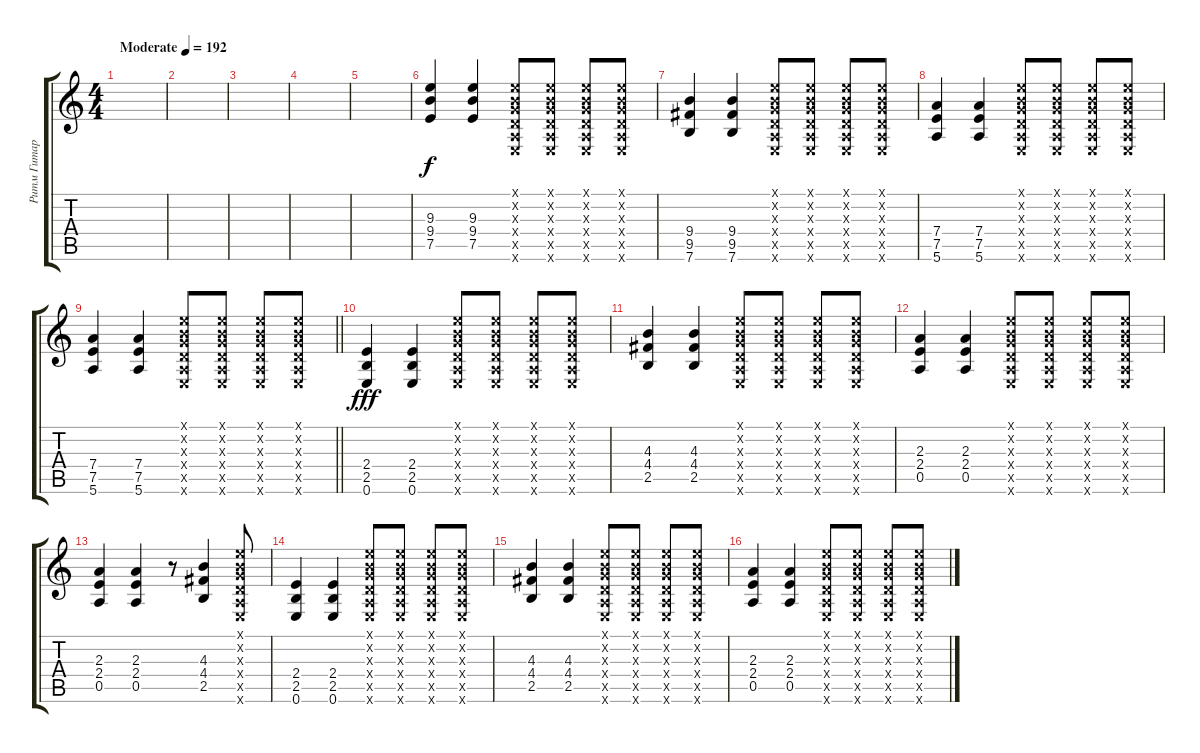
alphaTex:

\track ("Ритм Гитара (Bizzy D)" "Ритм Гитар") {instrument overdrivenguitar}
\staff {score tabs}
\tuning (E4 B3 G3 D3 A2 E2) {hide}
\ts (4 4)
\tempo (192 "Moderate")
\clef g2
\ks c
|
|
|
|
|
(9.3 9.4 7.5).4 (9.3 9.4 7.5).4 (0.1{x} 0.2{x} 0.3{x} 0.4{x} 0.5{x} 0.6{x}).8 (0.1{x} 0.2{x} 0.3{x} 0.4{x} 0.5{x} 0.6{x}).8 (0.1{x} 0.2{x} 0.3{x} 0.4{x} 0.5{x} 0.6{x}).8 (0.1{x} 0.2{x} 0.3{x} 0.4{x} 0.5{x} 0.6{x}).8 |
(9.4 9.5 7.6).4 (9.4 9.5 7.6).4 (0.1{x} 0.2{x} 0.3{x} 0.4{x} 0.5{x} 0.6{x}).8 (0.1{x} 0.2{x} 0.3{x} 0.4{x} 0.5{x} 0.6{x}).8 (0.1{x} 0.2{x} 0.3{x} 0.4{x} 0.5{x} 0.6{x}).8 (0.1{x} 0.2{x} 0.3{x} 0.4{x} 0.5{x} 0.6{x}).8 |
(7.4 7.5 5.6).4 (7.4 7.5 5.6).4 (0.1{x} 0.2{x} 0.3{x} 0.4{x} 0.5{x} 0.6{x}).8 (0.1{x} 0.2{x} 0.3{x} 0.4{x} 0.5{x} 0.6{x}).8 (0.1{x} 0.2{x} 0.3{x} 0.4{x} 0.5{x} 0.6{x}).8 (0.1{x} 0.2{x} 0.3{x} 0.4{x} 0.5{x} 0.6{x}).8 |
\barLineRight lightlight
(7.4 7.5 5.6).4 (7.4 7.5 5.6).4 (0.1{x} 0.2{x} 0.3{x} 0.4{x} 0.5{x} 0.6{x}).8 (0.1{x} 0.2{x} 0.3{x} 0.4{x} 0.5{x} 0.6{x}).8 (0.1{x} 0.2{x} 0.3{x} 0.4{x} 0.5{x} 0.6{x}).8 (0.1{x} 0.2{x} 0.3{x} 0.4{x} 0.5{x} 0.6{x}).8 |
(2.4 2.5 0.6).4{dy fff} (2.4 2.5 0.6).4 (0.1{x} 0.2{x} 0.3{x} 0.4{x} 0.5{x} 0.6{x}).8 (0.1{x} 0.2{x} 0.3{x} 0.4{x} 0.5{x} 0.6{x}).8 (0.1{x} 0.2{x} 0.3{x} 0.4{x} 0.5{x} 0.6{x}).8 (0.1{x} 0.2{x} 0.3{x} 0.4{x} 0.5{x} 0.6{x}).8 |
(4.3 4.4 2.5).4 (4.3 4.4 2.5).4 (0.1{x} 0.2{x} 0.3{x} 0.4{x} 0.5{x} 0.6{x}).8 (0.1{x} 0.2{x} 0.3{x} 0.4{x} 0.5{x} 0.6{x}).8 (0.1{x} 0.2{x} 0.3{x} 0.4{x} 0.5{x} 0.6{x}).8 (0.1{x} 0.2{x} 0.3{x} 0.4{x} 0.5{x} 0.6{x}).8 |
(2.3 2.4 0.5).4 (2.3 2.4 0.5).4 (0.1{x} 0.2{x} 0.3{x} 0.4{x} 0.5{x} 0.6{x}).8 (0.1{x} 0.2{x} 0.3{x} 0.4{x} 0.5{x} 0.6{x}).8 (0.1{x} 0.2{x} 0.3{x} 0.4{x} 0.5{x} 0.6{x}).8 (0.1{x} 0.2{x} 0.3{x} 0.4{x} 0.5{x} 0.6{x}).8 |
(2.3 2.4 0.5).4 (2.3 2.4 0.5).4 r.8 (4.3 4.4 2.5).4 (0.1{x} 0.2{x} 0.3{x} 0.4{x} 0.5{x} 0.6{x}).8 |
(2.4 2.5 0.6).4 (2.4 2.5 0.6).4 (0.1{x} 0.2{x} 0.3{x} 0.4{x} 0.5{x} 0.6{x}).8 (0.1{x} 0.2{x} 0.3{x} 0.4{x} 0.5{x} 0.6{x}).8 (0.1{x} 0.2{x} 0.3{x} 0.4{x} 0.5{x} 0.6{x}).8 (0.1{x} 0.2{x} 0.3{x} 0.4{x} 0.5{x} 0.6{x}).8 |
(4.3 4.4 2.5).4 (4.3 4.4 2.5).4 (0.1{x} 0.2{x} 0.3{x} 0.4{x} 0.5{x} 0.6{x}).8 (0.1{x} 0.2{x} 0.3{x} 0.4{x} 0.5{x} 0.6{x}).8 (0.1{x} 0.2{x} 0.3{x} 0.4{x} 0.5{x} 0.6{x}).8 (0.1{x} 0.2{x} 0.3{x} 0.4{x} 0.5{x} 0.6{x}).8 |
(2.3 2.4 0.5).4 (2.3 2.4 0.5).4 (0.1{x} 0.2{x} 0.3{x} 0.4{x} 0.5{x} 0.6{x}).8 (0.1{x} 0.2{x} 0.3{x} 0.4{x} 0.5{x} 0.6{x}).8 (0.1{x} 0.2{x} 0.3{x} 0.4{x} 0.5{x} 0.6{x}).8 (0.1{x} 0.2{x} 0.3{x} 0.4{x} 0.5{x} 0.6{x}).8
